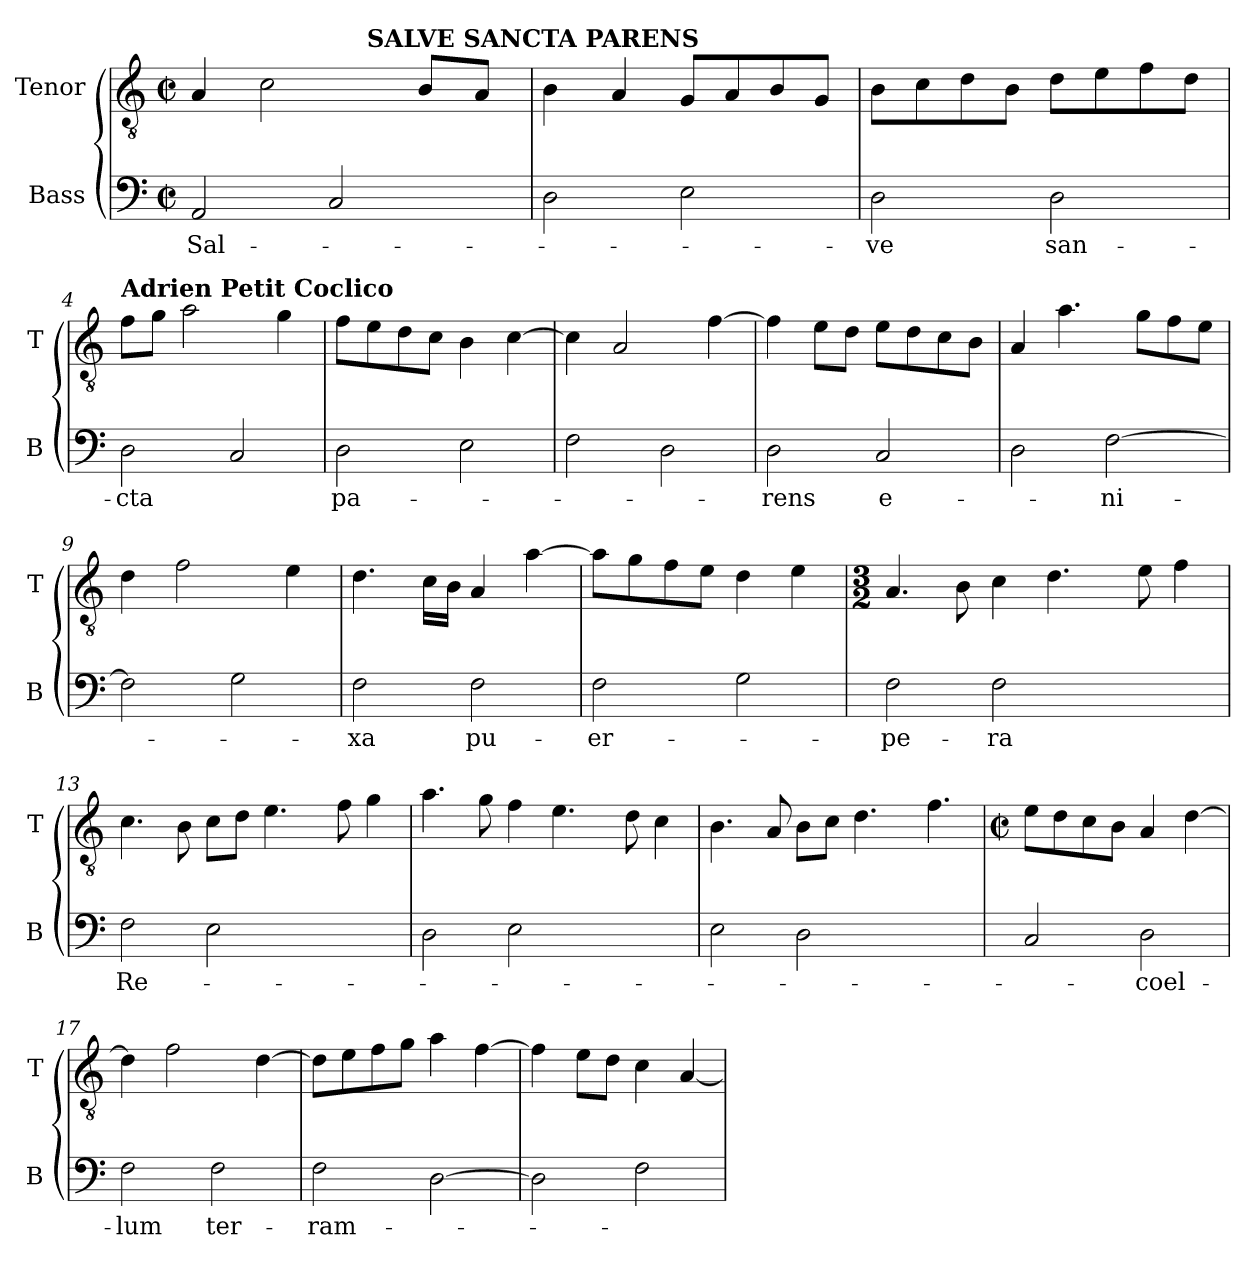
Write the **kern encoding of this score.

**kern	**text	**kern
*part2	*part2	*part1
*staff2	*staff2	*staff1
*I"Bass	*	*I"Tenor
*I'B	*	*I'T
*clefF4	*	*clefGv2
*k[]	*	*k[]
*C:	*	*C:
*M2/2	*	*M2/2
*met(c|)	*	*met(c|)
=1	=1	=1
!	!	!LO:TX:a:B:t=Editor&colon; André Vierendeels (15/08/00)
!	!	!LO:TX:a:B:t=Source&colon; Compendium Musices---Montanus et Neuberus (Nürnberg 1552).
*	*	*^
2AA/	Sal-	4A/	2ryy
.	.	2c\	.
2C/	.	.	16.ryy
!	!	!	!LO:TX:a:B:t=SALVE SANCTA PARENS
.	.	.	4ryy
.	.	8B/L	.
.	.	.	8ryy
.	.	8A/J	.
.	.	.	32ryy
=2	=2	=2	=2
!	!	!LO:TX:a:B:t=BICINIUM super	!
*	*	*v	*v
2D\	.	4B\
.	.	4A/
2E\	.	8G/L
.	.	8A/
.	.	8B/
.	.	8G/J
=3	=3	=3
2D\	-ve	8B\L
.	.	8c\
.	.	8d\
.	.	8B\J
2D\	san-	8d\L
.	.	8e\
.	.	8f\
.	.	8d\J
=4	=4	=4
!	!	!LO:TX:a:B:t=Adrien Petit Coclico
2D\	-cta	8f\L
.	.	8g\J
.	.	2a\
2C/	.	.
.	.	4g\
!!LO:LB:g=z
=5	=5	=5
2D\	pa-	8f\L
.	.	8e\
.	.	8d\
.	.	8c\J
2E\	.	4B\
.	.	[4c\
=6	=6	=6
2F\	.	4c\]
.	.	2A/
2D\	.	.
.	.	[4f\
=7	=7	=7
2D\	-rens	4f\]
.	.	8e\L
.	.	8d\J
2C/	e-	8e\L
.	.	8d\
.	.	8c\
.	.	8B\J
=8	=8	=8
2D\	.	4A/
.	.	4.a\
[2F\	-ni-	.
.	.	8g\L
.	.	8f\
.	.	8e\J
!!LO:LB:g=z
=9	=9	=9
2F\]	.	4d\
.	.	2f\
2G\	.	.
.	.	4e\
=10	=10	=10
2F\	-xa	4.d\
.	.	16c\LL
.	.	16B\JJ
2F\	pu-	4A/
.	.	[4a\
=11	=11	=11
2F\	-er-	8a\L]
.	.	8g\
.	.	8f\
.	.	8e\J
2G\	.	4d\
.	.	4e\
=12	=12	=12
*	*	*M3/2
2F\	-pe-	4.A/
.	.	8B\
2F\	-ra	4c\
.	.	4.d\
2ryy	.	.
.	.	8e\
.	.	4f\
!!LO:LB:g=z
=13	=13	=13
2F\	Re-	4.c\
.	.	8B\
2E\	.	8c\L
.	.	8d\J
.	.	4.e\
2ryy	.	.
.	.	8f\
.	.	4g\
=14	=14	=14
2D\	.	4.a\
.	.	8g\
2E\	.	4f\
.	.	4.e\
2ryy	.	.
.	.	8d\
.	.	4c\
=15	=15	=15
2E\	.	4.B\
.	.	8A/
2D\	.	8B\L
.	.	8c\J
.	.	4.d\
2ryy	.	.
.	.	4.f\
!!LO:LB:g=z
=16	=16	=16
*	*	*M2/2
*	*	*met(c|)
2C/	.	8e\L
.	.	8d\
.	.	8c\
.	.	8B\J
2D\	-coel-	4A/
.	.	[4d\
=17	=17	=17
2F\	-lum	4d\]
.	.	2f\
2F\	ter-	.
.	.	[4d\
=18	=18	=18
2F\	-ram-	8d\L]
.	.	8e\
.	.	8f\
.	.	8g\J
[2D\	.	4a\
.	.	[4f\
=19	=19	=19
2D\]	.	4f\]
.	.	8e\L
.	.	8d\J
2F\	.	4c\
.	.	[4A/
=	=	=
*-	*-	*-
